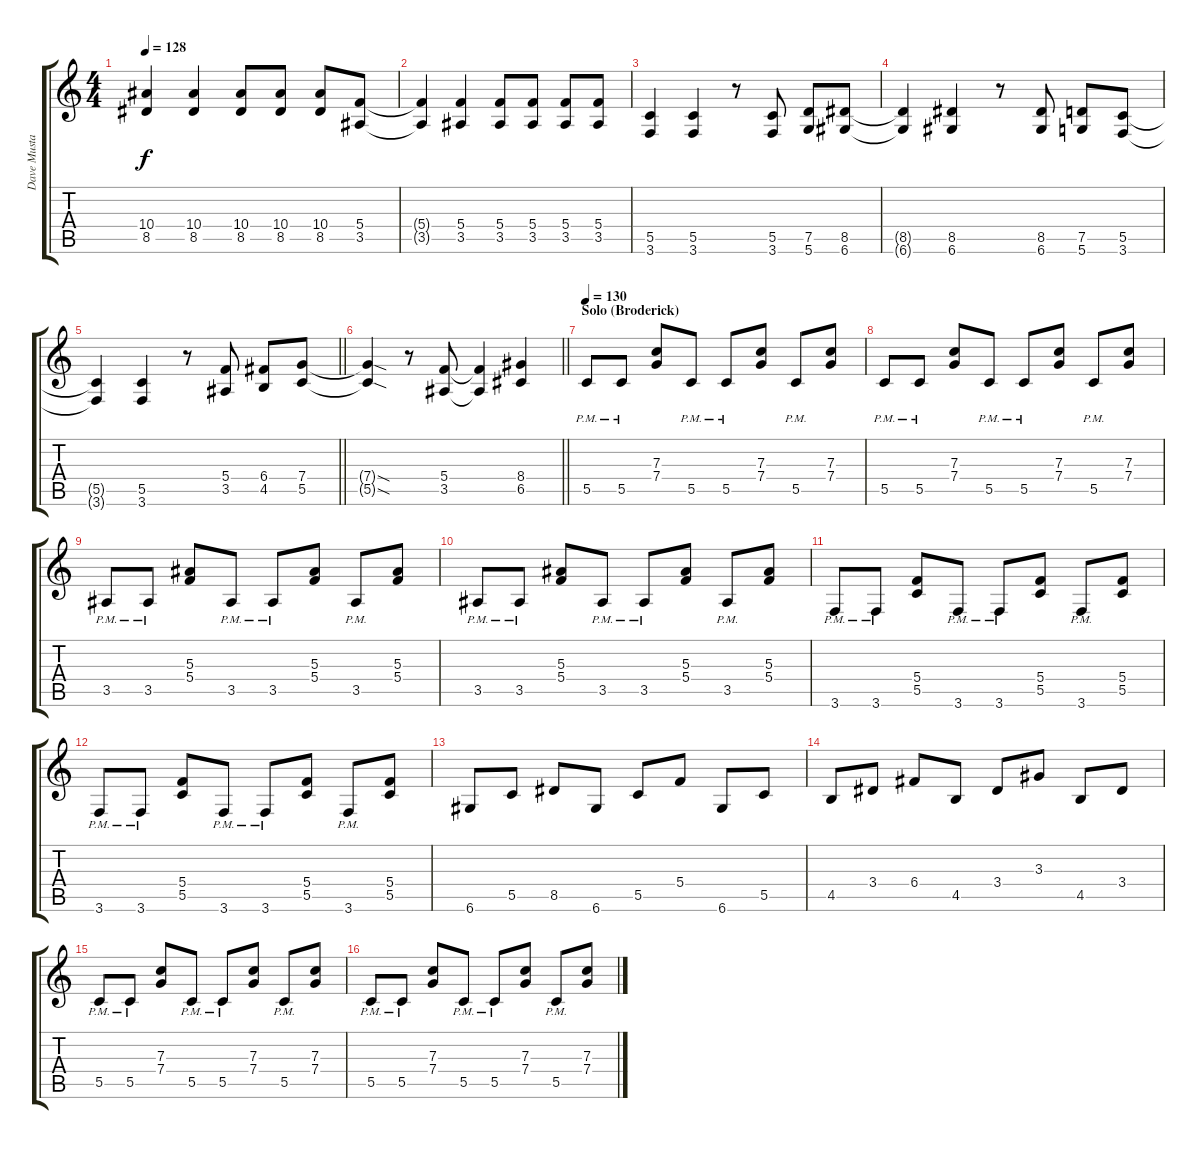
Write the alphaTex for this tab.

\track ("Dave Mustaine" "Dave Musta") {instrument distortionguitar}
\staff {score tabs}
\tuning (D4 A3 F3 C3 G2 D2) {hide}
\ts (4 4)
\tempo 128
\clef g2
\ks c
(10.4 8.5).4{dy f} (10.4 8.5).4 (10.4 8.5).8 (10.4 8.5).8 (10.4 8.5).8 (5.4 3.5).8 |
(5.4{t} 3.5{t}).4 (5.4 3.5).4 (5.4 3.5).8 (5.4 3.5).8 (5.4 3.5).8 (5.4 3.5).8 |
(5.5 3.6).4 (5.5 3.6).4 r.8 (5.5 3.6).8 (7.5 5.6).8 (8.5 6.6).8 |
(8.5{t} 6.6{t}).4 (8.5 6.6).4 r.8 (8.5 6.6).8 (7.5 5.6).8 (5.5 3.6).8 |
\barLineRight lightlight
(5.5{t} 3.6{t}).4 (5.5 3.6).4 r.8 (5.4 3.5).8 (6.4 4.5).8 (7.4 5.5).8 |
\barLineRight lightlight
(7.4{sod t} 5.5{sod t}).4 r.8 (5.4 3.5).8 (5.4{t} 3.5{t}).4 (8.4 6.5).4 |
\section ("" "Solo (Broderick)")
\tempo 130
5.5{pm}.8 5.5{pm}.8 (7.3 7.4).8 5.5{pm}.8 5.5{pm}.8 (7.3 7.4).8 5.5{pm}.8 (7.3 7.4).8 |
5.5{pm}.8 5.5{pm}.8 (7.3 7.4).8 5.5{pm}.8 5.5{pm}.8 (7.3 7.4).8 5.5{pm}.8 (7.3 7.4).8 |
3.5{pm}.8 3.5{pm}.8 (5.3 5.4).8 3.5{pm}.8 3.5{pm}.8 (5.3 5.4).8 3.5{pm}.8 (5.3 5.4).8 |
3.5{pm}.8 3.5{pm}.8 (5.3 5.4).8 3.5{pm}.8 3.5{pm}.8 (5.3 5.4).8 3.5{pm}.8 (5.3 5.4).8 |
3.6{pm}.8 3.6{pm}.8 (5.4 5.5).8 3.6{pm}.8 3.6{pm}.8 (5.4 5.5).8 3.6{pm}.8 (5.4 5.5).8 |
3.6{pm}.8 3.6{pm}.8 (5.4 5.5).8 3.6{pm}.8 3.6{pm}.8 (5.4 5.5).8 3.6{pm}.8 (5.4 5.5).8 |
6.6.8 5.5.8 8.5.8 6.6.8 5.5.8 5.4.8 6.6.8 5.5.8 |
4.5.8 3.4.8 6.4.8 4.5.8 3.4.8 3.3.8 4.5.8 3.4.8 |
5.5{pm}.8 5.5{pm}.8 (7.3 7.4).8 5.5{pm}.8 5.5{pm}.8 (7.3 7.4).8 5.5{pm}.8 (7.3 7.4).8 |
5.5{pm}.8 5.5{pm}.8 (7.3 7.4).8 5.5{pm}.8 5.5{pm}.8 (7.3 7.4).8 5.5{pm}.8 (7.3 7.4).8
